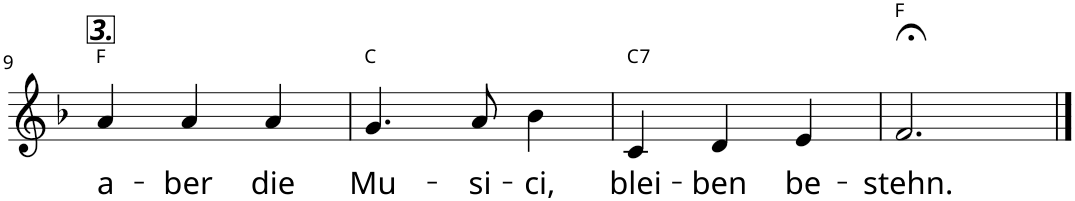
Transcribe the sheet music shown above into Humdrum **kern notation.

**kern	**text	**harte
*part1	*part1	*part1
*staff1	*staff1	*
*I"P1	*	*
!!LO:PB:g=z
*clefG2	*	*
*k[b-]	*	*
*M3/4	*	*
=9	=9	=9
!LO:TX:a:Bi:t=3.	!	!
!	!LO:LY:b	!
4a/	a-	F:maj
!	!LO:LY:b	!
4a/	-ber	.
!	!LO:LY:b	!
4a/	die	.
=10	=10	=10
!	!LO:LY:b	!
4.g/	Mu-	C:maj
!	!LO:LY:b	!
8a/	-si-	.
!	!LO:LY:b	!
4b-\	-ci,	.
=11	=11	=11
!	!LO:LY:b	!LO:H:kt=7
4c/	blei-	C:7
!	!LO:LY:b	!
4d/	-ben	.
!	!LO:LY:b	!
4e/	be-	.
=12	=12	=12
!	!LO:LY:b	!
2.f;</	-stehn.	F:maj
==	==	==
*-	*-	*-
